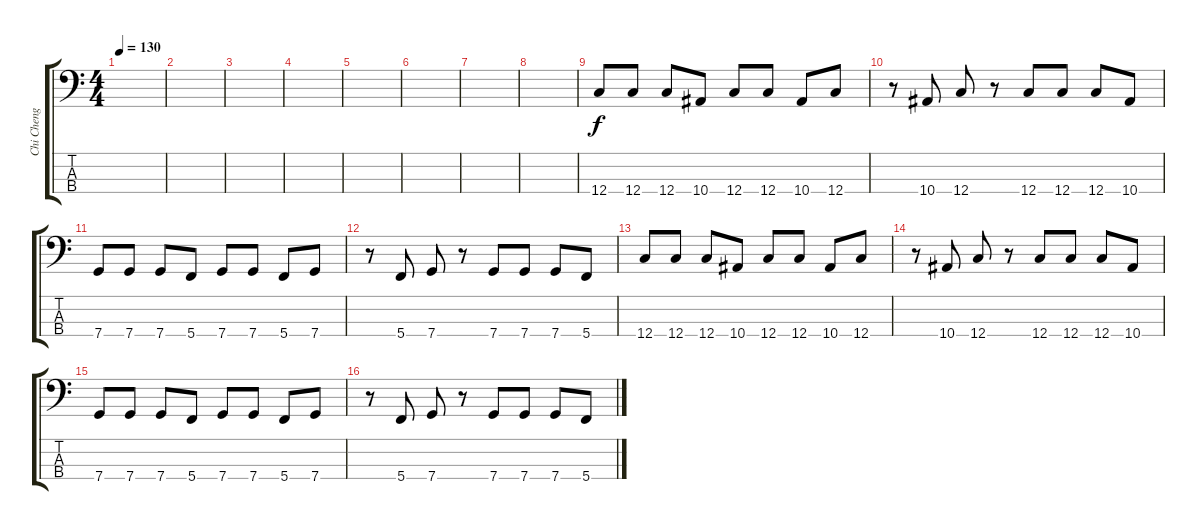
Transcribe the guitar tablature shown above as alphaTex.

\track ("Chi Cheng" "Chi Cheng") {instrument electricbassfinger}
\staff {score tabs}
\tuning (G2 D2 G1 C1) {hide}
\ts (4 4)
\tempo 130
\clef f4
\ks c
|
|
|
|
|
|
|
|
12.4.8 12.4.8 12.4.8 10.4.8 12.4.8 12.4.8 10.4.8 12.4.8 |
r.8 10.4.8 12.4.8 r.8 12.4.8 12.4.8 12.4.8 10.4.8 |
7.4.8 7.4.8 7.4.8 5.4.8 7.4.8 7.4.8 5.4.8 7.4.8 |
r.8 5.4.8 7.4.8 r.8 7.4.8 7.4.8 7.4.8 5.4.8 |
12.4.8 12.4.8 12.4.8 10.4.8 12.4.8 12.4.8 10.4.8 12.4.8 |
r.8 10.4.8 12.4.8 r.8 12.4.8 12.4.8 12.4.8 10.4.8 |
7.4.8 7.4.8 7.4.8 5.4.8 7.4.8 7.4.8 5.4.8 7.4.8 |
r.8 5.4.8 7.4.8 r.8 7.4.8 7.4.8 7.4.8 5.4.8
